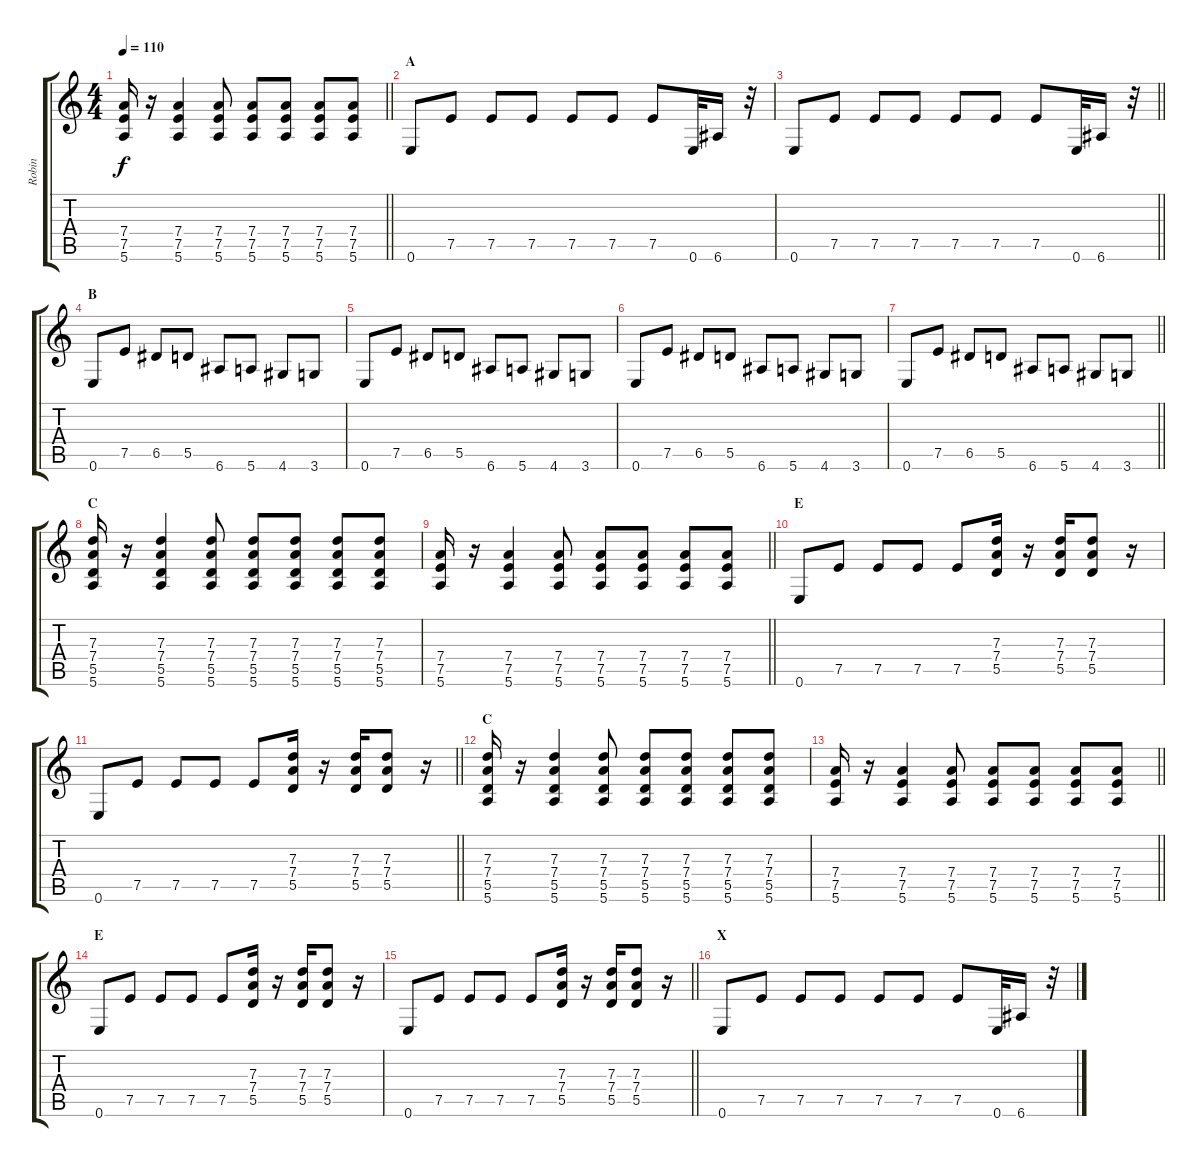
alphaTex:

\track ("Robin" "Robin") {instrument distortionguitar}
\staff {score tabs}
\tuning (E4 B3 G3 D3 A2 E2) {hide}
\ts (4 4)
\tempo 110
\clef g2
\barLineRight lightlight
\ks c
(7.4 7.5 5.6).16{dy f} r.16 (7.4 7.5 5.6).4 (7.4 7.5 5.6).8 (7.4 7.5 5.6).8 (7.4 7.5 5.6).8 (7.4 7.5 5.6).8 (7.4 7.5 5.6).8 |
\section ("" "A")
0.6.8 7.5.8 7.5.8 7.5.8 7.5.8 7.5.8 7.5.8 0.6.32 6.6.16 r.32 |
\barLineRight lightlight
0.6.8 7.5.8 7.5.8 7.5.8 7.5.8 7.5.8 7.5.8 0.6.32 6.6.16 r.32 |
\section ("" "B")
0.6.8 7.5.8 6.5.8 5.5.8 6.6.8 5.6.8 4.6.8 3.6.8 |
0.6.8 7.5.8 6.5.8 5.5.8 6.6.8 5.6.8 4.6.8 3.6.8 |
0.6.8 7.5.8 6.5.8 5.5.8 6.6.8 5.6.8 4.6.8 3.6.8 |
\barLineRight lightlight
0.6.8 7.5.8 6.5.8 5.5.8 6.6.8 5.6.8 4.6.8 3.6.8 |
\section ("" "C")
(7.3 7.4 5.5 5.6).16 r.16 (7.3 7.4 5.5 5.6).4 (7.3 7.4 5.5 5.6).8 (7.3 7.4 5.5 5.6).8 (7.3 7.4 5.5 5.6).8 (7.3 7.4 5.5 5.6).8 (7.3 7.4 5.5 5.6).8 |
\barLineRight lightlight
(7.4 7.5 5.6).16 r.16 (7.4 7.5 5.6).4 (7.4 7.5 5.6).8 (7.4 7.5 5.6).8 (7.4 7.5 5.6).8 (7.4 7.5 5.6).8 (7.4 7.5 5.6).8 |
\section ("" "E")
0.6.8 7.5.8 7.5.8 7.5.8 7.5.8 (7.3 7.4 5.5).16 r.16 (7.3 7.4 5.5).16 (7.3 7.4 5.5).8 r.16 |
\barLineRight lightlight
0.6.8 7.5.8 7.5.8 7.5.8 7.5.8 (7.3 7.4 5.5).16 r.16 (7.3 7.4 5.5).16 (7.3 7.4 5.5).8 r.16 |
\section ("" "C")
(7.3 7.4 5.5 5.6).16 r.16 (7.3 7.4 5.5 5.6).4 (7.3 7.4 5.5 5.6).8 (7.3 7.4 5.5 5.6).8 (7.3 7.4 5.5 5.6).8 (7.3 7.4 5.5 5.6).8 (7.3 7.4 5.5 5.6).8 |
\barLineRight lightlight
(7.4 7.5 5.6).16 r.16 (7.4 7.5 5.6).4 (7.4 7.5 5.6).8 (7.4 7.5 5.6).8 (7.4 7.5 5.6).8 (7.4 7.5 5.6).8 (7.4 7.5 5.6).8 |
\section ("" "E")
0.6.8 7.5.8 7.5.8 7.5.8 7.5.8 (7.3 7.4 5.5).16 r.16 (7.3 7.4 5.5).16 (7.3 7.4 5.5).8 r.16 |
\barLineRight lightlight
0.6.8 7.5.8 7.5.8 7.5.8 7.5.8 (7.3 7.4 5.5).16 r.16 (7.3 7.4 5.5).16 (7.3 7.4 5.5).8 r.16 |
\section ("" "X")
0.6.8 7.5.8 7.5.8 7.5.8 7.5.8 7.5.8 7.5.8 0.6.32 6.6.16 r.32
